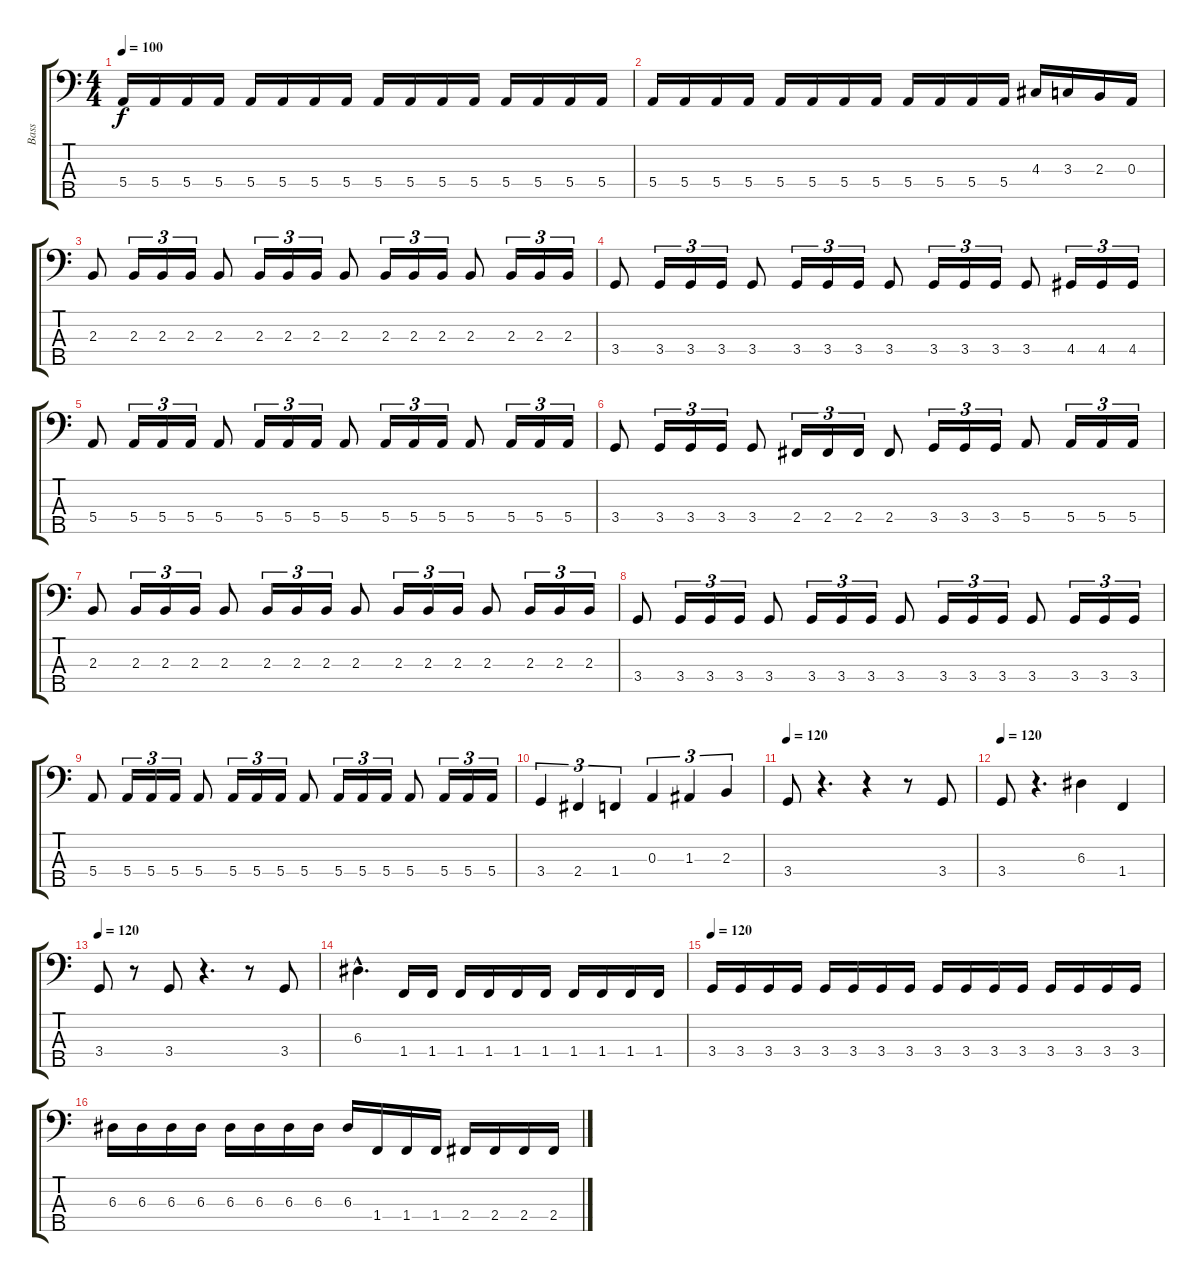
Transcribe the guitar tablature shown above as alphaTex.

\track ("Bass" "Bass") {instrument electricbasspick}
\staff {score tabs}
\tuning (G2 D2 A1 E1 B0) {hide}
\ts (4 4)
\tempo 100
\clef f4
\ks c
5.4.16{dy f} 5.4.16 5.4.16 5.4.16 5.4.16 5.4.16 5.4.16 5.4.16 5.4.16 5.4.16 5.4.16 5.4.16 5.4.16 5.4.16 5.4.16 5.4.16 |
5.4.16 5.4.16 5.4.16 5.4.16 5.4.16 5.4.16 5.4.16 5.4.16 5.4.16 5.4.16 5.4.16 5.4.16 4.3.16 3.3.16 2.3.16 0.3.16 |
2.3.8 2.3.16{tu (3 2)} 2.3.16{tu (3 2)} 2.3.16{tu (3 2)} 2.3.8 2.3.16{tu (3 2)} 2.3.16{tu (3 2)} 2.3.16{tu (3 2)} 2.3.8 2.3.16{tu (3 2)} 2.3.16{tu (3 2)} 2.3.16{tu (3 2)} 2.3.8 2.3.16{tu (3 2)} 2.3.16{tu (3 2)} 2.3.16{tu (3 2)} |
3.4.8 3.4.16{tu (3 2)} 3.4.16{tu (3 2)} 3.4.16{tu (3 2)} 3.4.8 3.4.16{tu (3 2)} 3.4.16{tu (3 2)} 3.4.16{tu (3 2)} 3.4.8 3.4.16{tu (3 2)} 3.4.16{tu (3 2)} 3.4.16{tu (3 2)} 3.4.8 4.4.16{tu (3 2)} 4.4.16{tu (3 2)} 4.4.16{tu (3 2)} |
5.4.8 5.4.16{tu (3 2)} 5.4.16{tu (3 2)} 5.4.16{tu (3 2)} 5.4.8 5.4.16{tu (3 2)} 5.4.16{tu (3 2)} 5.4.16{tu (3 2)} 5.4.8 5.4.16{tu (3 2)} 5.4.16{tu (3 2)} 5.4.16{tu (3 2)} 5.4.8 5.4.16{tu (3 2)} 5.4.16{tu (3 2)} 5.4.16{tu (3 2)} |
3.4.8 3.4.16{tu (3 2)} 3.4.16{tu (3 2)} 3.4.16{tu (3 2)} 3.4.8 2.4.16{tu (3 2)} 2.4.16{tu (3 2)} 2.4.16{tu (3 2)} 2.4.8 3.4.16{tu (3 2)} 3.4.16{tu (3 2)} 3.4.16{tu (3 2)} 5.4.8 5.4.16{tu (3 2)} 5.4.16{tu (3 2)} 5.4.16{tu (3 2)} |
2.3.8 2.3.16{tu (3 2)} 2.3.16{tu (3 2)} 2.3.16{tu (3 2)} 2.3.8 2.3.16{tu (3 2)} 2.3.16{tu (3 2)} 2.3.16{tu (3 2)} 2.3.8 2.3.16{tu (3 2)} 2.3.16{tu (3 2)} 2.3.16{tu (3 2)} 2.3.8 2.3.16{tu (3 2)} 2.3.16{tu (3 2)} 2.3.16{tu (3 2)} |
3.4.8 3.4.16{tu (3 2)} 3.4.16{tu (3 2)} 3.4.16{tu (3 2)} 3.4.8 3.4.16{tu (3 2)} 3.4.16{tu (3 2)} 3.4.16{tu (3 2)} 3.4.8 3.4.16{tu (3 2)} 3.4.16{tu (3 2)} 3.4.16{tu (3 2)} 3.4.8 3.4.16{tu (3 2)} 3.4.16{tu (3 2)} 3.4.16{tu (3 2)} |
5.4.8 5.4.16{tu (3 2)} 5.4.16{tu (3 2)} 5.4.16{tu (3 2)} 5.4.8 5.4.16{tu (3 2)} 5.4.16{tu (3 2)} 5.4.16{tu (3 2)} 5.4.8 5.4.16{tu (3 2)} 5.4.16{tu (3 2)} 5.4.16{tu (3 2)} 5.4.8 5.4.16{tu (3 2)} 5.4.16{tu (3 2)} 5.4.16{tu (3 2)} |
3.4.4{tu (3 2)} 2.4.4{tu (3 2)} 1.4.4{tu (3 2)} 0.3.4{tu (3 2)} 1.3.4{tu (3 2)} 2.3.4{tu (3 2)} |
\tempo 120
3.4.8 r.4{d} r.4 r.8 3.4.8 |
\tempo 120
3.4.8 r.4{d} 6.3.4 1.4.4 |
\tempo 120
3.4.8 r.8 3.4.8 r.4{d} r.8 3.4.8 |
6.3{hac}.4{d} 1.4.16 1.4.16 1.4.16 1.4.16 1.4.16 1.4.16 1.4.16 1.4.16 1.4.16 1.4.16 |
\tempo 120
3.4.16 3.4.16 3.4.16 3.4.16 3.4.16 3.4.16 3.4.16 3.4.16 3.4.16 3.4.16 3.4.16 3.4.16 3.4.16 3.4.16 3.4.16 3.4.16 |
6.3.16 6.3.16 6.3.16 6.3.16 6.3.16 6.3.16 6.3.16 6.3.16 6.3.16 1.4.16 1.4.16 1.4.16 2.4.16 2.4.16 2.4.16 2.4.16
